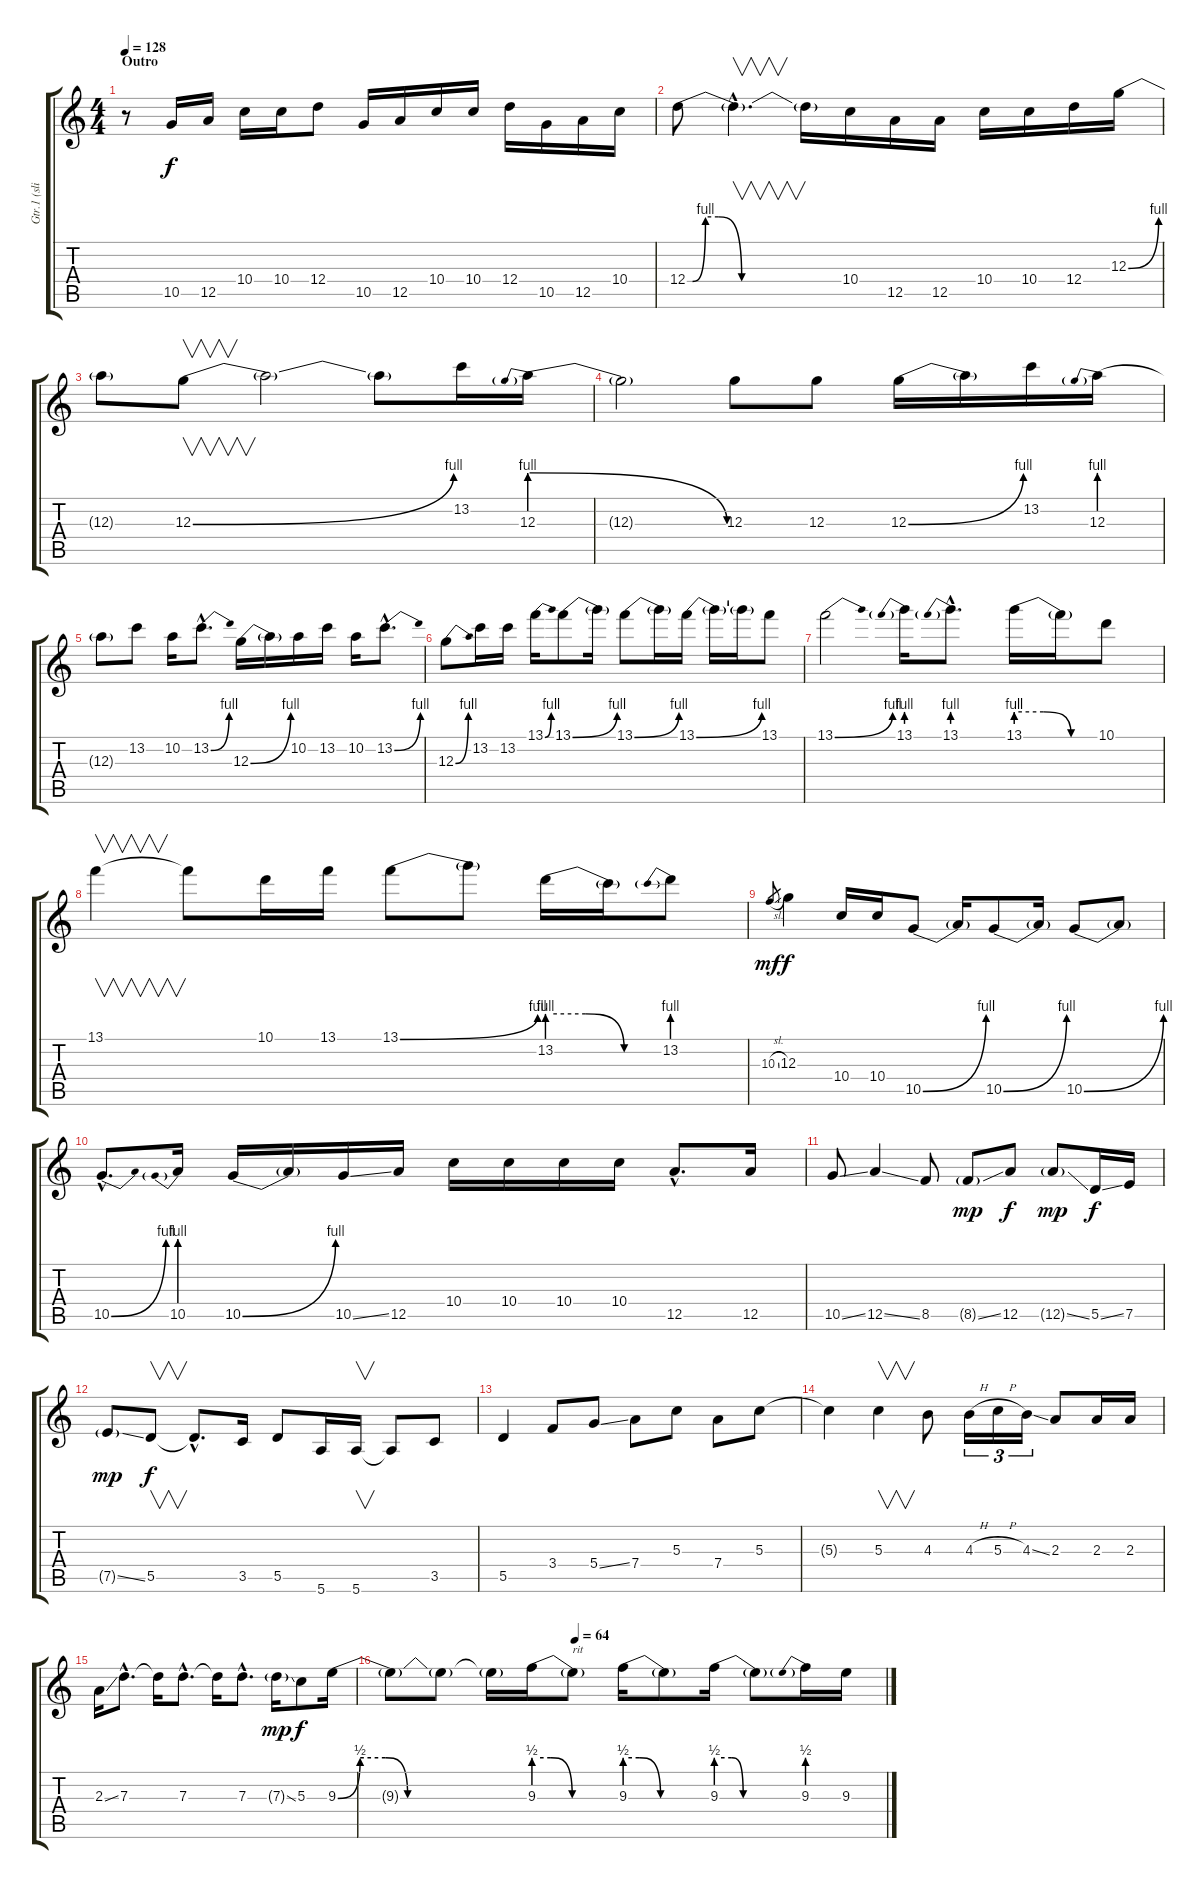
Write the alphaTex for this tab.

\track ("Gtr.1 (slight disto)" "Gtr.1 (sli") {instrument overdrivenguitar}
\staff {score tabs}
\tuning (E4 B3 G3 D3 A2 E2) {hide}
\ts (4 4)
\section ("" "Outro")
\tempo 128
\clef g2
\ks c
r.8{dy f} 10.5.16 12.5.16 10.4.16 10.4.16 12.4.8 10.5.16 12.5.16 10.4.16 10.4.16 12.4.16 10.5.16 12.5.16 10.4.16 |
12.4{be (custom 0 0 2 0 7 4 12 4 21 0 60 0)}.8 12.4{hac t}.4{v d} 12.4{t}.16 10.4.16 12.5.16 12.5.16 10.4.16 10.4.16 12.4.16 12.3{be (bend 0 0 60 4)}.16 |
12.3{t}.8 12.3{be (bend 0 0 60 4)}.8{v} 12.3{t}.2 12.3{t}.8 13.2.16 12.3{be (prebendrelease 0 4 60 0)}.16 |
12.3{t}.2 12.3.8 12.3.8 12.3{be (bend 0 0 60 4)}.16 12.3{t}.16 13.2.16 12.3{be (prebend 0 4 60 4)}.16 |
12.3{t}.8 13.2.8 10.2.16 13.2{be (bend 0 0 60 4) hac}.8{d} 12.3{be (bend 0 0 60 4)}.16 12.3{t}.16 10.2.16 13.2.16 10.2.16 13.2{be (bend 0 0 60 4) hac}.8{d} |
12.3{be (bend 0 0 60 4)}.8 13.2.16 13.2.16 13.1{be (bend 0 0 60 4)}.16 13.1{be (bend 0 0 60 4)}.8 13.1{t}.16 13.1{be (bend 0 0 60 4)}.8 13.1{t}.16 13.1{be (bend 0 0 60 4)}.16 13.1{t}.16 13.1{t}.16 13.1.8 |
13.1{be (bend 0 0 60 4)}.2 13.1{be (prebend 0 4 60 4)}.16 13.1{be (prebend 0 4 60 4) hac}.8{d} 13.1{be (custom 0 4 20 4 40 0 60 0)}.16 13.1{t}.16 10.1.8 |
13.1.4{v} 13.1{t}.8 10.1.16 13.1.16 13.1{be (bend 0 0 60 4)}.8 13.1{t}.8 13.2{be (custom 0 4 20 4 40 0 60 0)}.16 13.2{t}.16 13.2{be (prebend 0 4 60 4)}.8 |
10.3{sl}.8{gr dy mf} 12.3.4{dy f} 10.4.16 10.4.16 10.5{be (bend 0 0 60 4)}.8 10.5{t}.16 10.5{be (bend 0 0 60 4)}.8 10.5{t}.16 10.5{be (bend 0 0 60 4)}.8 10.5{t}.8 |
10.5{be (bend 0 0 60 4) hac}.8{d} 10.5{be (prebend 0 4 60 4)}.16 10.5{be (bend 0 0 60 4)}.16 10.5{t}.16 10.5{ss}.16 12.5.16 10.4.16 10.4.16 10.4.16 10.4.16 12.5{hac}.8{d} 12.5.16 |
10.5{ss}.8 12.5{ss}.4 8.5.8 8.5{ss g}.8{dy mp} 12.5.8{dy f} 12.5{ss g}.8{dy mp} 5.5{ss}.16{dy f} 7.5.16 |
7.5{ss g}.8{dy mp} 5.5.8{v dy f} 5.5{hac t}.8{d} 3.5.16 5.5.8 5.6.16 5.6.16{v} 5.6{t}.8 3.5.8 |
5.5.4 3.4.8 5.4{ss}.8 7.4.8 5.3.8 7.4.8 5.3.8 |
5.3{t}.4 5.3.4{v} 4.3.8 4.3{h}.16{tu (3 2)} 5.3{h}.16{tu (3 2)} 4.3{ss}.16{tu (3 2)} 2.3.8 2.3.16 2.3.16 |
2.3{ss}.16 7.3{hac}.8{d} 7.3{t}.16 7.3{hac}.8{d} 7.3{t}.16 7.3{hac}.8{d} 7.3{ss g}.16{dy mp} 5.3.8{dy f} 9.3{be (custom 0 0 7 2 15 2 22 0 60 0)}.16 |
\tempo (64 0.375)
9.3{t}.8 9.3{t}.8 9.3{t}.16 9.3{be (custom 0 2 12 2 27 0 60 0)}.16 9.3{t}.8{txt "rit"} 9.3{be (custom 0 2 10 2 25 0 60 0)}.16 9.3{t}.8 9.3{be (custom 0 2 11 2 19 0 60 0)}.16 9.3{t}.8 9.3{be (prebend 0 2 60 2)}.16 9.3.16
